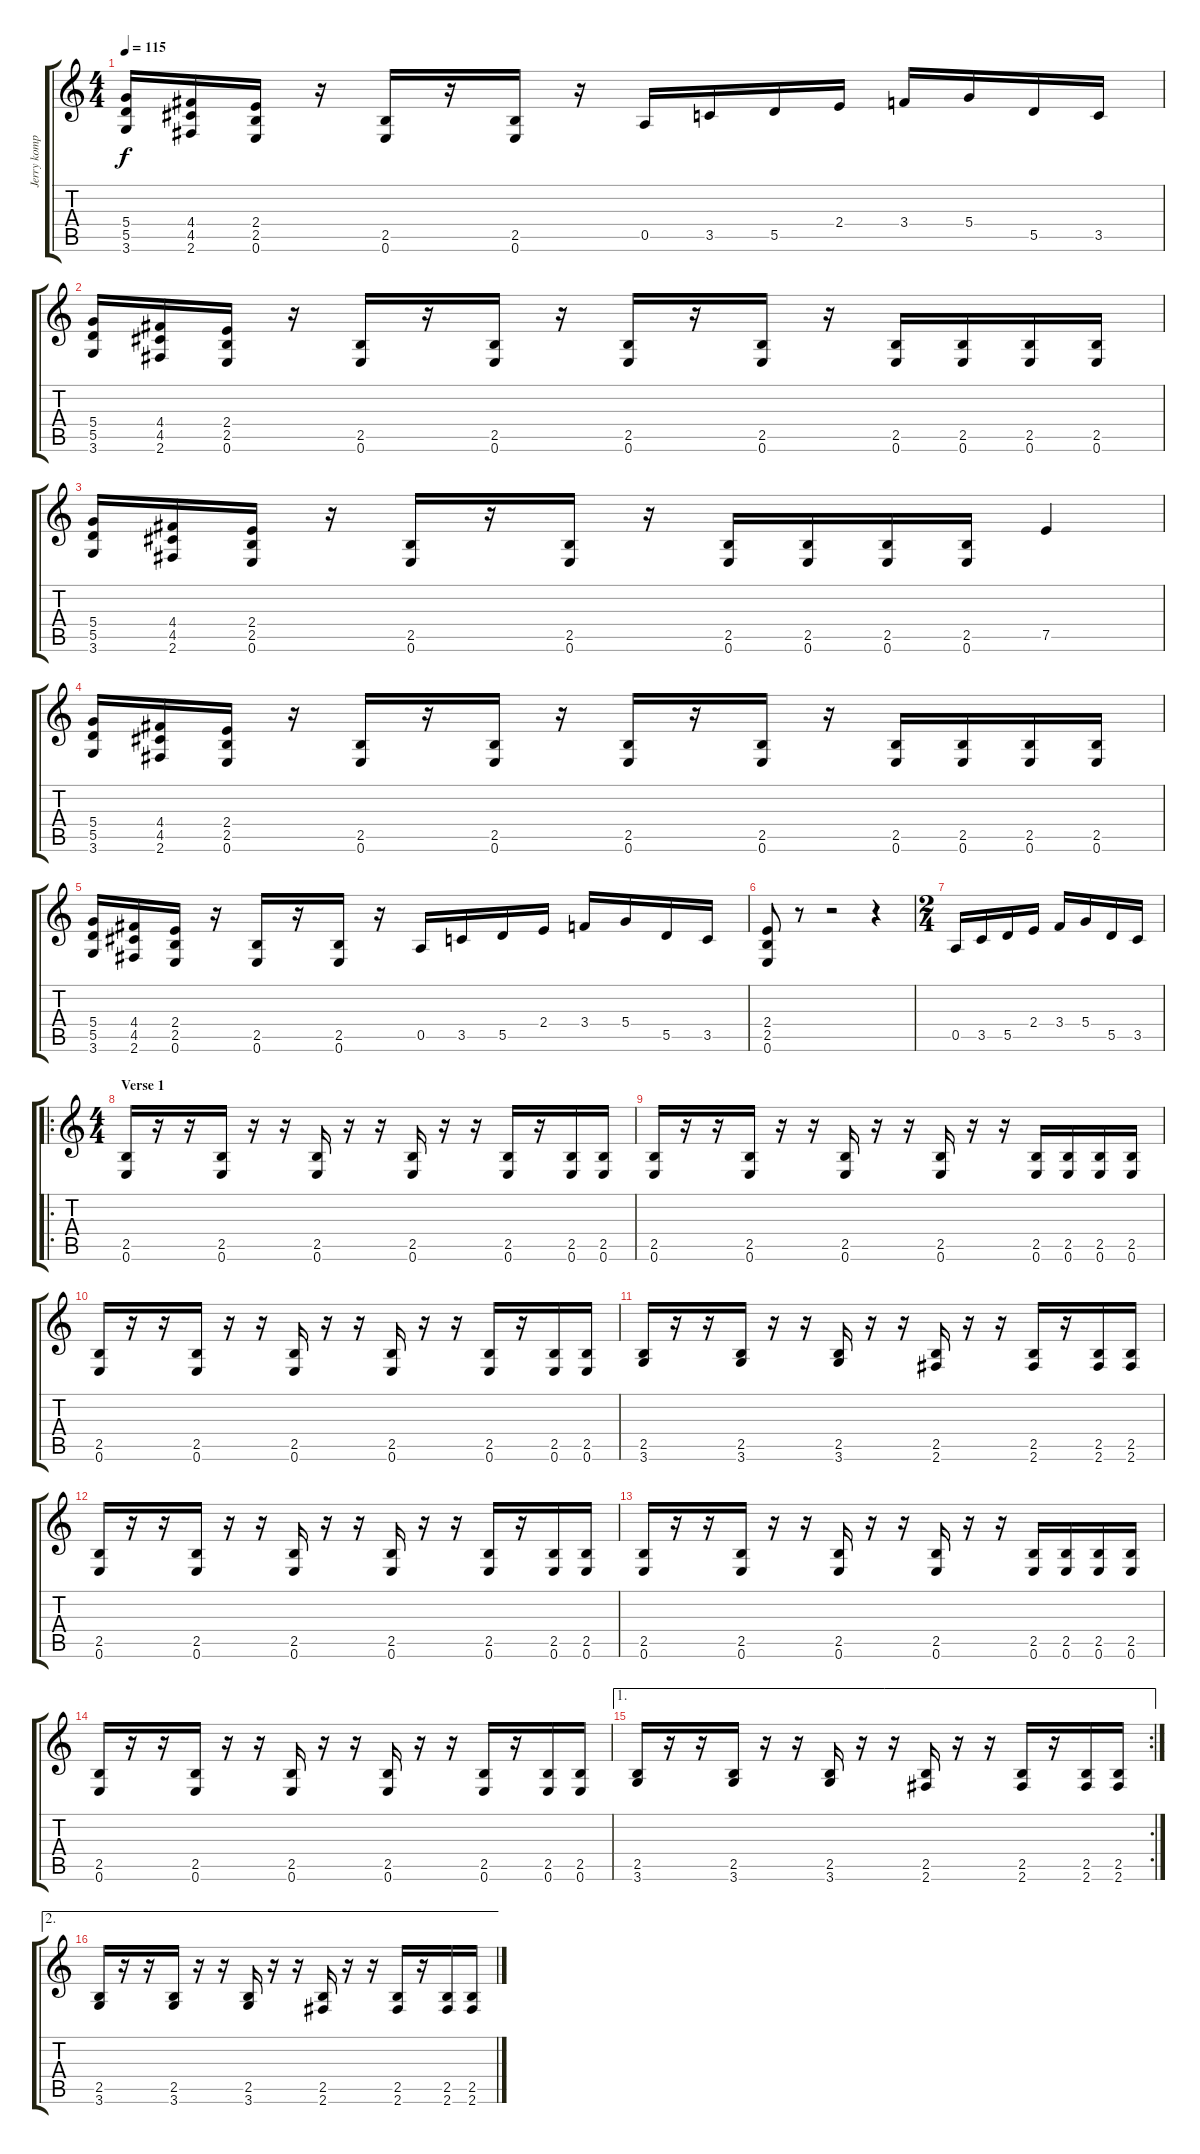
\track ("Jerry komppi" "Jerry komp") {instrument distortionguitar}
\staff {score tabs}
\tuning (E4 B3 G3 D3 A2 E2) {hide}
\ts (4 4)
\tempo 115
\clef g2
\ks c
(5.4 5.5 3.6).16{dy f} (4.4 4.5 2.6).16 (2.4 2.5 0.6).16 r.16 (2.5 0.6).16 r.16 (2.5 0.6).16 r.16 0.5.16 3.5.16 5.5.16 2.4.16 3.4.16 5.4.16 5.5.16 3.5.16 |
(5.4 5.5 3.6).16 (4.4 4.5 2.6).16 (2.4 2.5 0.6).16 r.16 (2.5 0.6).16 r.16 (2.5 0.6).16 r.16 (2.5 0.6).16 r.16 (2.5 0.6).16 r.16 (2.5 0.6).16 (2.5 0.6).16 (2.5 0.6).16 (2.5 0.6).16 |
(5.4 5.5 3.6).16 (4.4 4.5 2.6).16 (2.4 2.5 0.6).16 r.16 (2.5 0.6).16 r.16 (2.5 0.6).16 r.16 (2.5 0.6).16 (2.5 0.6).16 (2.5 0.6).16 (2.5 0.6).16 7.5.4 |
(5.4 5.5 3.6).16 (4.4 4.5 2.6).16 (2.4 2.5 0.6).16 r.16 (2.5 0.6).16 r.16 (2.5 0.6).16 r.16 (2.5 0.6).16 r.16 (2.5 0.6).16 r.16 (2.5 0.6).16 (2.5 0.6).16 (2.5 0.6).16 (2.5 0.6).16 |
(5.4 5.5 3.6).16 (4.4 4.5 2.6).16 (2.4 2.5 0.6).16 r.16 (2.5 0.6).16 r.16 (2.5 0.6).16 r.16 0.5.16 3.5.16 5.5.16 2.4.16 3.4.16 5.4.16 5.5.16 3.5.16 |
(2.4 2.5 0.6).8 r.8 r.2 r.4 |
\ts (2 4)
0.5.16 3.5.16 5.5.16 2.4.16 3.4.16 5.4.16 5.5.16 3.5.16 |
\ro
\ts (4 4)
\section ("" "Verse 1")
(2.5 0.6).16 r.16 r.16 (2.5 0.6).16 r.16 r.16 (2.5 0.6).16 r.16 r.16 (2.5 0.6).16 r.16 r.16 (2.5 0.6).16 r.16 (2.5 0.6).16 (2.5 0.6).16 |
(2.5 0.6).16 r.16 r.16 (2.5 0.6).16 r.16 r.16 (2.5 0.6).16 r.16 r.16 (2.5 0.6).16 r.16 r.16 (2.5 0.6).16 (2.5 0.6).16 (2.5 0.6).16 (2.5 0.6).16 |
(2.5 0.6).16 r.16 r.16 (2.5 0.6).16 r.16 r.16 (2.5 0.6).16 r.16 r.16 (2.5 0.6).16 r.16 r.16 (2.5 0.6).16 r.16 (2.5 0.6).16 (2.5 0.6).16 |
(2.5 3.6).16 r.16 r.16 (2.5 3.6).16 r.16 r.16 (2.5 3.6).16 r.16 r.16 (2.5 2.6).16 r.16 r.16 (2.5 2.6).16 r.16 (2.5 2.6).16 (2.5 2.6).16 |
(2.5 0.6).16 r.16 r.16 (2.5 0.6).16 r.16 r.16 (2.5 0.6).16 r.16 r.16 (2.5 0.6).16 r.16 r.16 (2.5 0.6).16 r.16 (2.5 0.6).16 (2.5 0.6).16 |
(2.5 0.6).16 r.16 r.16 (2.5 0.6).16 r.16 r.16 (2.5 0.6).16 r.16 r.16 (2.5 0.6).16 r.16 r.16 (2.5 0.6).16 (2.5 0.6).16 (2.5 0.6).16 (2.5 0.6).16 |
(2.5 0.6).16 r.16 r.16 (2.5 0.6).16 r.16 r.16 (2.5 0.6).16 r.16 r.16 (2.5 0.6).16 r.16 r.16 (2.5 0.6).16 r.16 (2.5 0.6).16 (2.5 0.6).16 |
\ae 1
\rc 2
(2.5 3.6).16 r.16 r.16 (2.5 3.6).16 r.16 r.16 (2.5 3.6).16 r.16 r.16 (2.5 2.6).16 r.16 r.16 (2.5 2.6).16 r.16 (2.5 2.6).16 (2.5 2.6).16 |
\ae 2
(2.5 3.6).16 r.16 r.16 (2.5 3.6).16 r.16 r.16 (2.5 3.6).16 r.16 r.16 (2.5 2.6).16 r.16 r.16 (2.5 2.6).16 r.16 (2.5 2.6).16 (2.5 2.6).16
